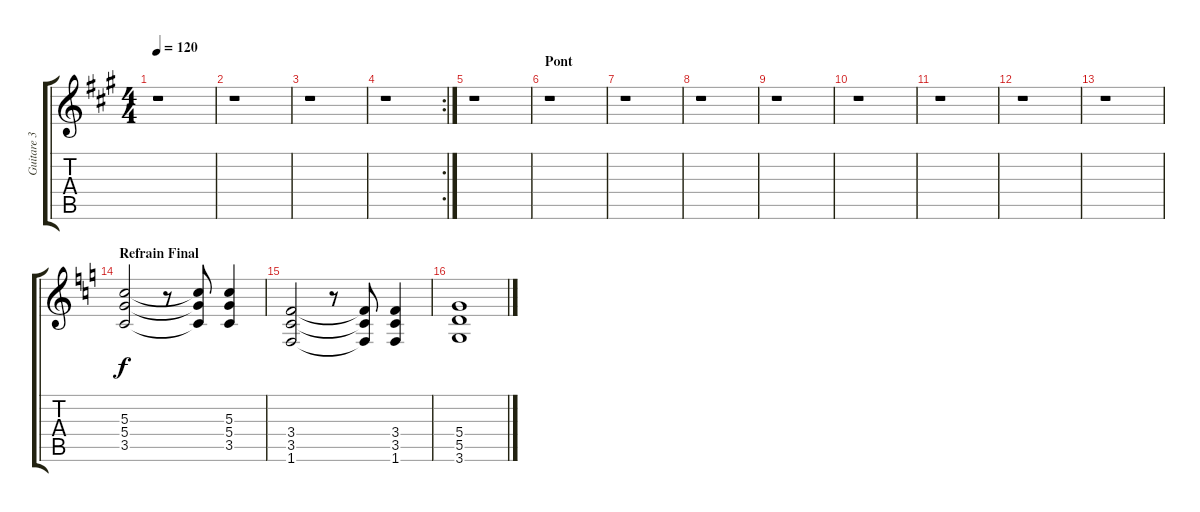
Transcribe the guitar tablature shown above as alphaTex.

\track ("Guitare 3" "Guitare 3") {instrument overdrivenguitar}
\staff {score tabs}
\tuning (E4 B3 G3 D3 A2 E2) {hide}
\ts (4 4)
\tempo 120
\clef g2
\ks a
r.1{dy f} |
r.1 |
r.1 |
\rc 2
r.1 |
r.1 |
\section ("" "Pont")
r.1 |
r.1 |
r.1 |
r.1 |
r.1 |
r.1 |
r.1 |
r.1 |
\section ("" "Refrain Final")
\ks c
(5.3 5.4 3.5).2 r.8 (5.3{t} 5.4{t} 3.5{t}).8 (5.3 5.4 3.5).4 |
(3.4 3.5 1.6).2 r.8 (3.4{t} 3.5{t} 1.6{t}).8 (3.4 3.5 1.6).4 |
(5.4 5.5 3.6).1
